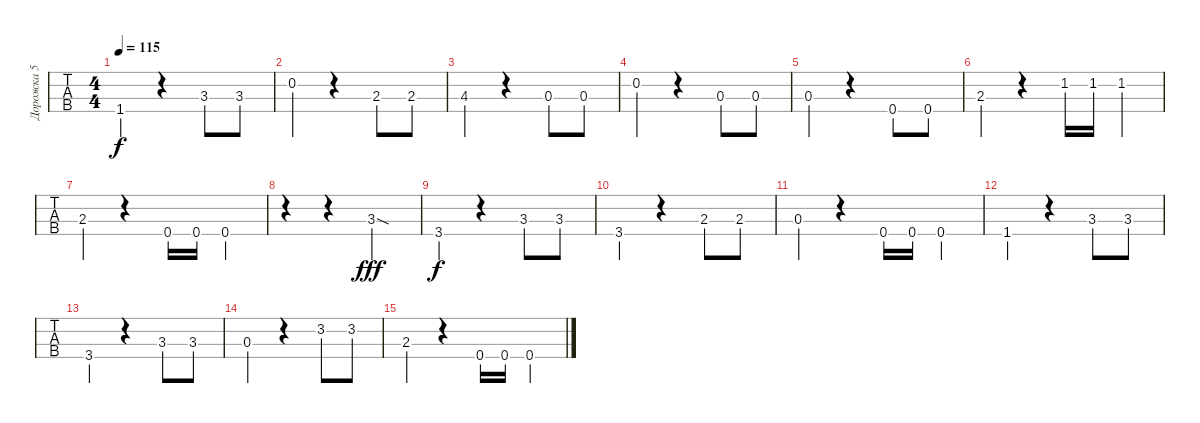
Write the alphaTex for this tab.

\track ("Дорожка 5" "Дорожка 5") {instrument electricbassfinger}
\staff {tabs}
\tuning (G2 D2 A1 E1) {hide}
\ts (4 4)
\tempo 115
\clef f4
\ks c
1.4.4{dy f} r.4 3.3.8 3.3.8 |
0.2.4 r.4 2.3.8 2.3.8 |
4.3.4 r.4 0.3.8 0.3.8 |
0.2.4 r.4 0.3.8 0.3.8 |
0.3.4{instrument acousticbass} r.4 0.4.8 0.4.8 |
2.3.4 r.4 1.2.16 1.2.16 1.2.4 |
2.3.4 r.4 0.4.16 0.4.16 0.4.4 |
r.4 r.4 3.3{sod}.2{dy fff} |
3.4.4{dy f} r.4 3.3.8 3.3.8 |
3.4.4 r.4 2.3.8 2.3.8 |
0.3.4{instrument acousticbass} r.4 0.4.16 0.4.16 0.4.4 |
1.4.4 r.4 3.3.8 3.3.8 |
3.4.4 r.4 3.3.8 3.3.8 |
0.3.4 r.4 3.2.8 3.2.8 |
2.3.4 r.4 0.4.16 0.4.16 0.4.4
